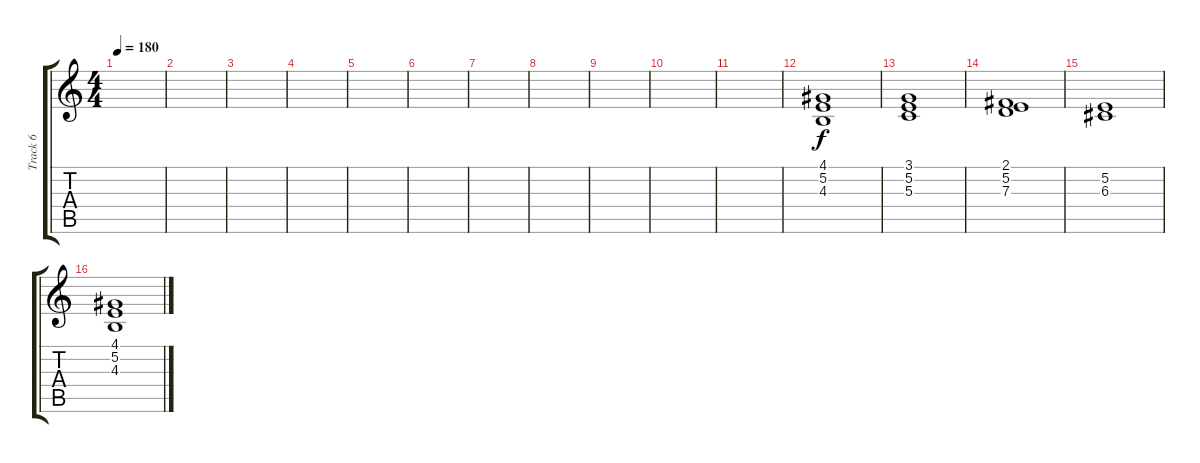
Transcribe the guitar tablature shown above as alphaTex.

\track ("Track 6" "Track 6") {instrument choiraahs}
\staff {score tabs}
\tuning (E4 B3 G3 D3 A2 E2) {hide}
\ts (4 4)
\tempo 180
\clef g2
\ks c
|
|
|
|
|
|
|
|
|
|
|
(4.1 5.2 4.3).1 |
(3.1 5.2 5.3).1 |
(2.1 5.2 7.3).1 |
(5.2 6.3).1 |
(4.1 5.2 4.3).1
